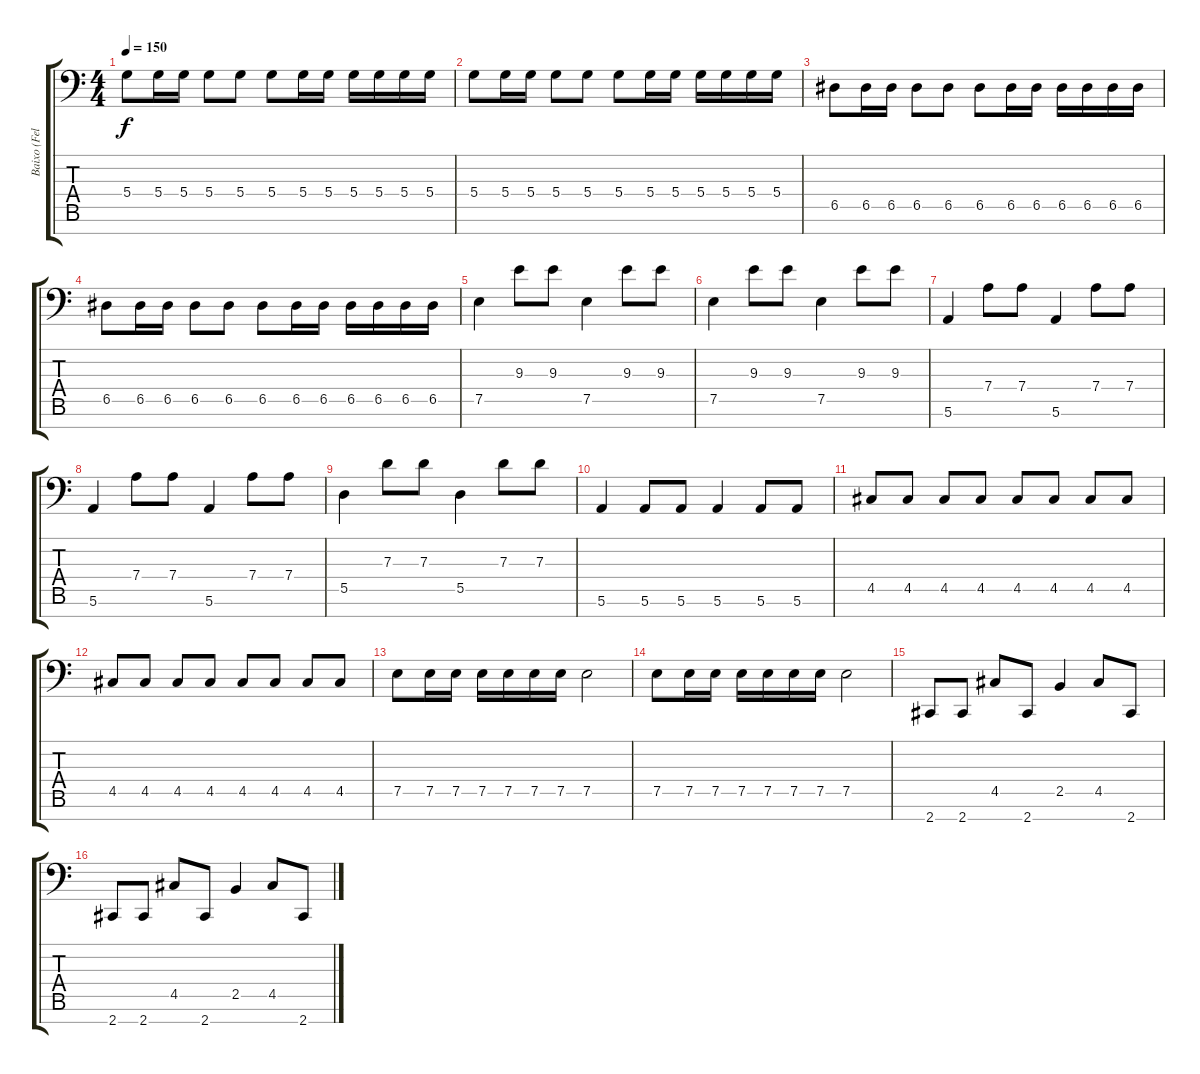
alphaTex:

\track ("Baixo (Felipe  Andreoli)" "Baixo (Fel") {instrument electricbassfinger}
\staff {score tabs}
\tuning (E3 B2 G2 D2 A1 E1 B0) {hide}
\ts (4 4)
\tempo 150
\clef f4
\ks c
5.4.8{dy f} 5.4.16 5.4.16 5.4.8 5.4.8 5.4.8 5.4.16 5.4.16 5.4.16 5.4.16 5.4.16 5.4.16 |
5.4.8 5.4.16 5.4.16 5.4.8 5.4.8 5.4.8 5.4.16 5.4.16 5.4.16 5.4.16 5.4.16 5.4.16 |
6.5.8 6.5.16 6.5.16 6.5.8 6.5.8 6.5.8 6.5.16 6.5.16 6.5.16 6.5.16 6.5.16 6.5.16 |
6.5.8 6.5.16 6.5.16 6.5.8 6.5.8 6.5.8 6.5.16 6.5.16 6.5.16 6.5.16 6.5.16 6.5.16 |
7.5.4 9.3.8 9.3.8 7.5.4 9.3.8 9.3.8 |
7.5.4 9.3.8 9.3.8 7.5.4 9.3.8 9.3.8 |
5.6.4 7.4.8 7.4.8 5.6.4 7.4.8 7.4.8 |
5.6.4 7.4.8 7.4.8 5.6.4 7.4.8 7.4.8 |
5.5.4 7.3.8 7.3.8 5.5.4 7.3.8 7.3.8 |
5.6.4 5.6.8 5.6.8 5.6.4 5.6.8 5.6.8 |
4.5.8 4.5.8 4.5.8 4.5.8 4.5.8 4.5.8 4.5.8 4.5.8 |
4.5.8 4.5.8 4.5.8 4.5.8 4.5.8 4.5.8 4.5.8 4.5.8 |
7.5.8 7.5.16 7.5.16 7.5.16 7.5.16 7.5.16 7.5.16 7.5.2 |
7.5.8 7.5.16 7.5.16 7.5.16 7.5.16 7.5.16 7.5.16 7.5.2 |
2.7.8 2.7.8 4.5.8 2.7.8 2.5.4 4.5.8 2.7.8 |
2.7.8 2.7.8 4.5.8 2.7.8 2.5.4 4.5.8 2.7.8
